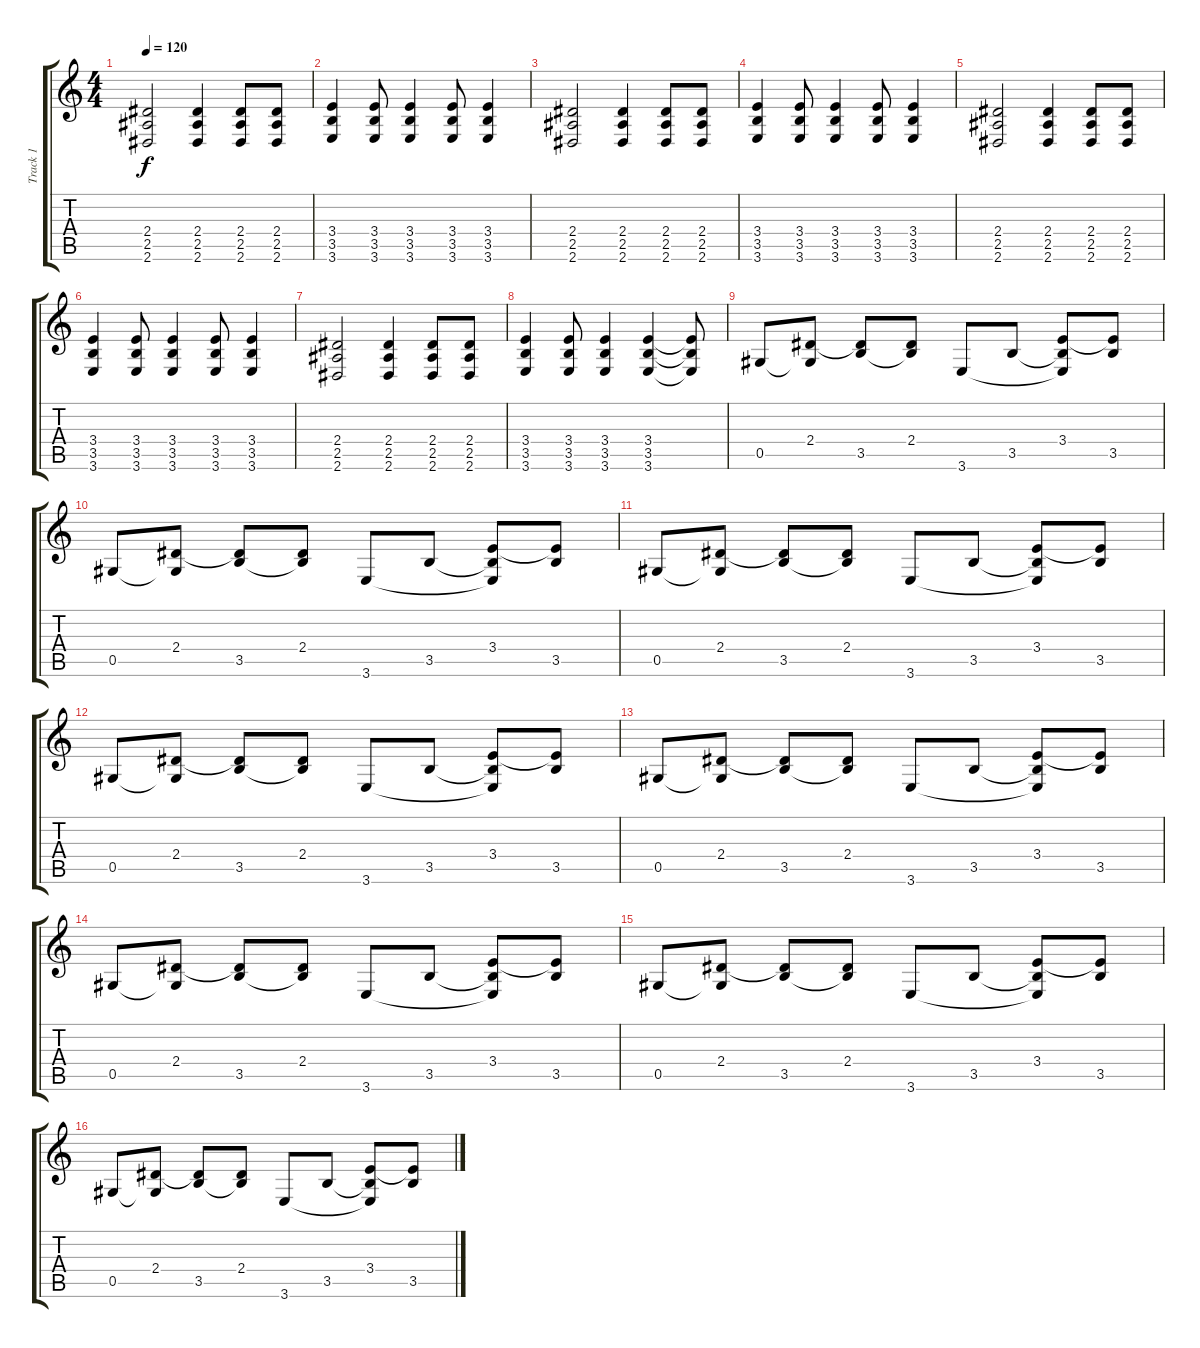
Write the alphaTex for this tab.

\track ("Track 1" "Track 1") {instrument acousticguitarsteel}
\staff {score tabs}
\tuning (Eb4 Bb3 Gb3 Db3 Ab2 Db2) {hide}
\ts (4 4)
\tempo 120
\clef g2
\ks c
(2.4 2.5 2.6).2{dy f} (2.4 2.5 2.6).4 (2.4 2.5 2.6).8 (2.4 2.5 2.6).8 |
(3.4 3.5 3.6).4 (3.4 3.5 3.6).8 (3.4 3.5 3.6).4 (3.4 3.5 3.6).8 (3.4 3.5 3.6).4 |
(2.4 2.5 2.6).2 (2.4 2.5 2.6).4 (2.4 2.5 2.6).8 (2.4 2.5 2.6).8 |
(3.4 3.5 3.6).4 (3.4 3.5 3.6).8 (3.4 3.5 3.6).4 (3.4 3.5 3.6).8 (3.4 3.5 3.6).4 |
(2.4 2.5 2.6).2 (2.4 2.5 2.6).4 (2.4 2.5 2.6).8 (2.4 2.5 2.6).8 |
(3.4 3.5 3.6).4 (3.4 3.5 3.6).8 (3.4 3.5 3.6).4 (3.4 3.5 3.6).8 (3.4 3.5 3.6).4 |
(2.4 2.5 2.6).2 (2.4 2.5 2.6).4 (2.4 2.5 2.6).8 (2.4 2.5 2.6).8 |
(3.4 3.5 3.6).4 (3.4 3.5 3.6).8 (3.4 3.5 3.6).4 (3.4 3.5 3.6).4 (3.4{t} 3.5{t} 3.6{t}).8 |
0.5.8 (2.4 0.5{t}).8 (2.4{t} 3.5).8 (2.4 3.5{t}).8 3.6.8 3.5.8 (3.4 3.5{t} 3.6{t}).8 (3.4{t} 3.5).8 |
0.5.8 (2.4 0.5{t}).8 (2.4{t} 3.5).8 (2.4 3.5{t}).8 3.6.8 3.5.8 (3.4 3.5{t} 3.6{t}).8 (3.4{t} 3.5).8 |
0.5.8 (2.4 0.5{t}).8 (2.4{t} 3.5).8 (2.4 3.5{t}).8 3.6.8 3.5.8 (3.4 3.5{t} 3.6{t}).8 (3.4{t} 3.5).8 |
0.5.8 (2.4 0.5{t}).8 (2.4{t} 3.5).8 (2.4 3.5{t}).8 3.6.8 3.5.8 (3.4 3.5{t} 3.6{t}).8 (3.4{t} 3.5).8 |
0.5.8 (2.4 0.5{t}).8 (2.4{t} 3.5).8 (2.4 3.5{t}).8 3.6.8 3.5.8 (3.4 3.5{t} 3.6{t}).8 (3.4{t} 3.5).8 |
0.5.8 (2.4 0.5{t}).8 (2.4{t} 3.5).8 (2.4 3.5{t}).8 3.6.8 3.5.8 (3.4 3.5{t} 3.6{t}).8 (3.4{t} 3.5).8 |
0.5.8 (2.4 0.5{t}).8 (2.4{t} 3.5).8 (2.4 3.5{t}).8 3.6.8 3.5.8 (3.4 3.5{t} 3.6{t}).8 (3.4{t} 3.5).8 |
0.5.8 (2.4 0.5{t}).8 (2.4{t} 3.5).8 (2.4 3.5{t}).8 3.6.8 3.5.8 (3.4 3.5{t} 3.6{t}).8 (3.4{t} 3.5).8
